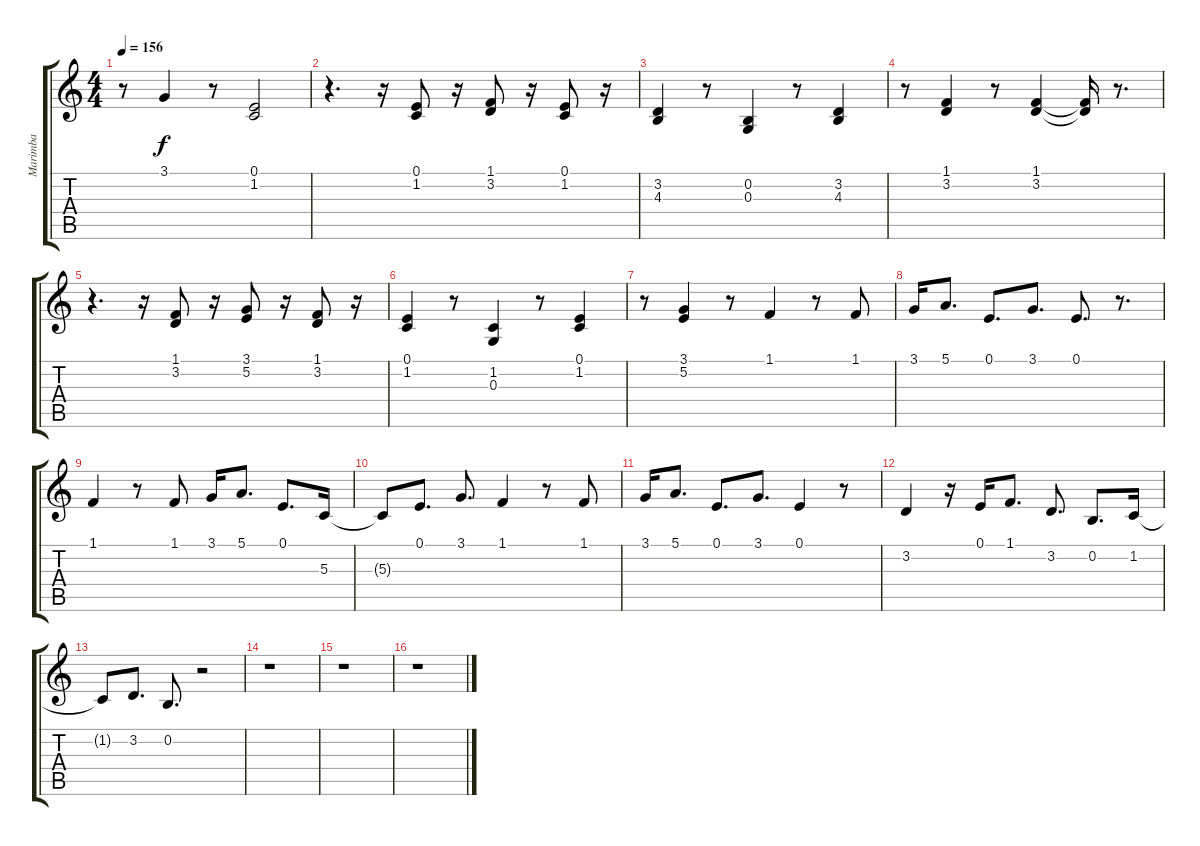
\track ("Marimba" "Marimba") {instrument marimba}
\staff {score tabs}
\tuning (E4 B3 G3 D3 A2 E2) {hide}
\ts (4 4)
\tempo 156
\clef g2
\ks c
r.8{dy f} 3.1.4 r.8 (0.1 1.2).2 |
r.4{d} r.16 (0.1 1.2).8 r.16 (1.1 3.2).8 r.16 (0.1 1.2).8 r.16 |
(3.2 4.3).4 r.8 (0.2 0.3).4 r.8 (3.2 4.3).4 |
r.8 (1.1 3.2).4 r.8 (1.1 3.2).4 (1.1{t} 3.2{t}).16 r.8{d} |
r.4{d} r.16 (1.1 3.2).8 r.16 (3.1 5.2).8 r.16 (1.1 3.2).8 r.16 |
(0.1 1.2).4 r.8 (1.2 0.3).4 r.8 (0.1 1.2).4 |
r.8 (3.1 5.2).4 r.8 1.1.4 r.8 1.1.8 |
3.1.16 5.1.8{d} 0.1.8{d} 3.1.8{d} 0.1.8{d} r.8{d} |
1.1.4 r.8 1.1.8 3.1.16 5.1.8{d} 0.1.8{d} 5.3.16 |
5.3{t}.8 0.1.8{d} 3.1.8{d} 1.1.4 r.8 1.1.8 |
3.1.16 5.1.8{d} 0.1.8{d} 3.1.8{d} 0.1.4 r.8 |
3.2.4 r.16 0.1.16 1.1.8{d} 3.2.8{d} 0.2.8{d} 1.2.16 |
1.2{t}.8 3.2.8{d} 0.2.8{d} r.2 |
r.1 |
r.1 |
r.1
